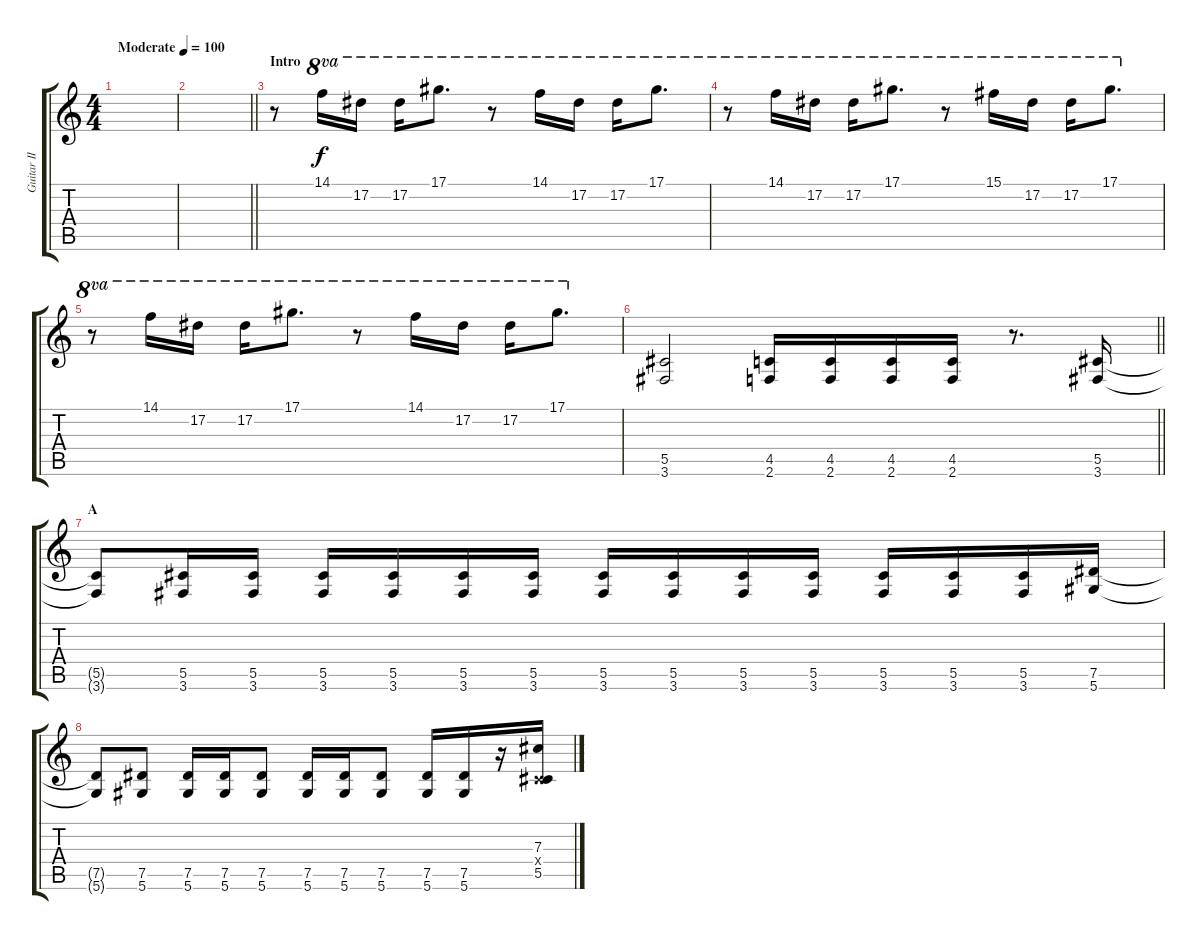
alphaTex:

\track ("Guitar II" "Guitar II") {instrument distortionguitar}
\staff {score tabs}
\tuning (Eb4 Bb3 Gb3 Db3 Ab2 Eb2) {hide}
\ts (4 4)
\tempo (100 "Moderate")
\clef g2
\ks c
|
\barLineRight lightlight
|
\section ("" "Intro")
r.8 14.1.16{ot 8va} 17.2.16{ot 8va} 17.2.16{ot 8va} 17.1.8{d ot 8va} r.8{ot 8va} 14.1.16{ot 8va} 17.2.16{ot 8va} 17.2.16{ot 8va} 17.1.8{d ot 8va} |
r.8{ot 8va} 14.1.16{ot 8va} 17.2.16{ot 8va} 17.2.16{ot 8va} 17.1.8{d ot 8va} r.8{ot 8va} 15.1.16{ot 8va} 17.2.16{ot 8va} 17.2.16{ot 8va} 17.1.8{d ot 8va} |
r.8{ot 8va} 14.1.16{ot 8va} 17.2.16{ot 8va} 17.2.16{ot 8va} 17.1.8{d ot 8va} r.8{ot 8va} 14.1.16{ot 8va} 17.2.16{ot 8va} 17.2.16{ot 8va} 17.1.8{d ot 8va} |
\barLineRight lightlight
(5.5 3.6).2 (4.5 2.6).16 (4.5 2.6).16 (4.5 2.6).16 (4.5 2.6).16 r.8{d} (5.5 3.6).16 |
\section ("" "A")
(5.5{t} 3.6{t}).8 (5.5 3.6).16 (5.5 3.6).16 (5.5 3.6).16 (5.5 3.6).16 (5.5 3.6).16 (5.5 3.6).16 (5.5 3.6).16 (5.5 3.6).16 (5.5 3.6).16 (5.5 3.6).16 (5.5 3.6).16 (5.5 3.6).16 (5.5 3.6).16 (7.5 5.6).16 |
(7.5{t} 5.6{t}).8 (7.5 5.6).8 (7.5 5.6).16 (7.5 5.6).16 (7.5 5.6).8 (7.5 5.6).16 (7.5 5.6).16 (7.5 5.6).8 (7.5 5.6).16 (7.5 5.6).16 r.16 (7.3 0.4{x} 5.5).16
